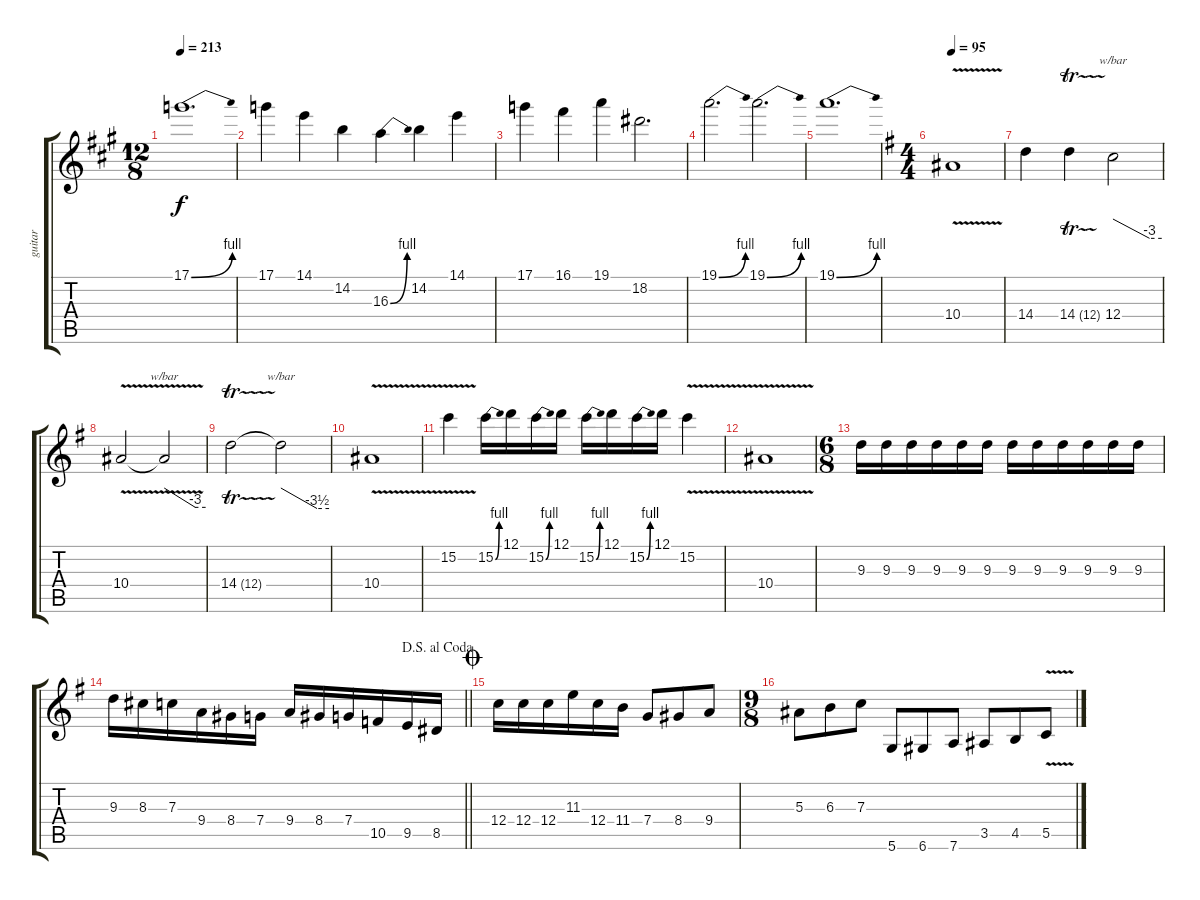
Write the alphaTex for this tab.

\track ("guitar" "guitar") {instrument distortionguitar}
\staff {score tabs}
\tuning (D4 A3 F3 C3 G2 D2) {hide}
\ts (12 8)
\tempo 213
\clef g2
\ks a
17.1{be (bend 0 0 60 4)}.1{d dy f} |
17.1.4 14.1.4 14.2.4 16.3{be (bend 0 0 60 4)}.4 14.2.4 14.1.4 |
17.1.4 16.1.4 19.1.4 18.2.2{d} |
19.1{be (bend 0 0 60 4)}.2{d} 19.1{be (bend 0 0 60 4)}.2{d} |
19.1{be (bend 0 0 60 4)}.1{d} |
\ts (4 4)
\tempo 95
\ks g
10.4{v}.1 |
14.4.4 14.4{tr (12 32)}.4 12.4.2{tbe (custom default 0 0 45 -12 60 -12)} |
10.4{v}.2 10.4{t}.2{tbe (custom default 0 0 45 -12 60 -12)} |
14.4{tr (12 32)}.2 14.4{t}.2{tbe (custom default 0 0 45 -14 60 -14)} |
10.4{v}.1 |
15.2{v}.4 15.2{be (bend 0 0 60 4)}.16 12.1.16 15.2{be (bend 0 0 60 4)}.16 12.1.16 15.2{be (bend 0 0 60 4)}.16 12.1.16 15.2{be (bend 0 0 60 4)}.16 12.1.16 15.2{v}.4 |
10.4{v}.1 |
\ts (6 8)
9.3.16 9.3.16 9.3.16 9.3.16 9.3.16 9.3.16 9.3.16 9.3.16 9.3.16 9.3.16 9.3.16 9.3.16 |
\jump dalsegnoalcoda
\barLineRight lightlight
9.3.16 8.3.16 7.3.16 9.4.16 8.4.16 7.4.16 9.4.16 8.4.16 7.4.16 10.5.16 9.5.16 8.5.16 |
\jump coda
12.4.16 12.4.16 12.4.16 11.3.16 12.4.16 11.4.16 7.4.8 8.4.8 9.4.8 |
\ts (9 8)
5.3.8 6.3.8 7.3.8 5.6.8 6.6.8 7.6.8 3.5.8 4.5.8 5.5{v}.8
